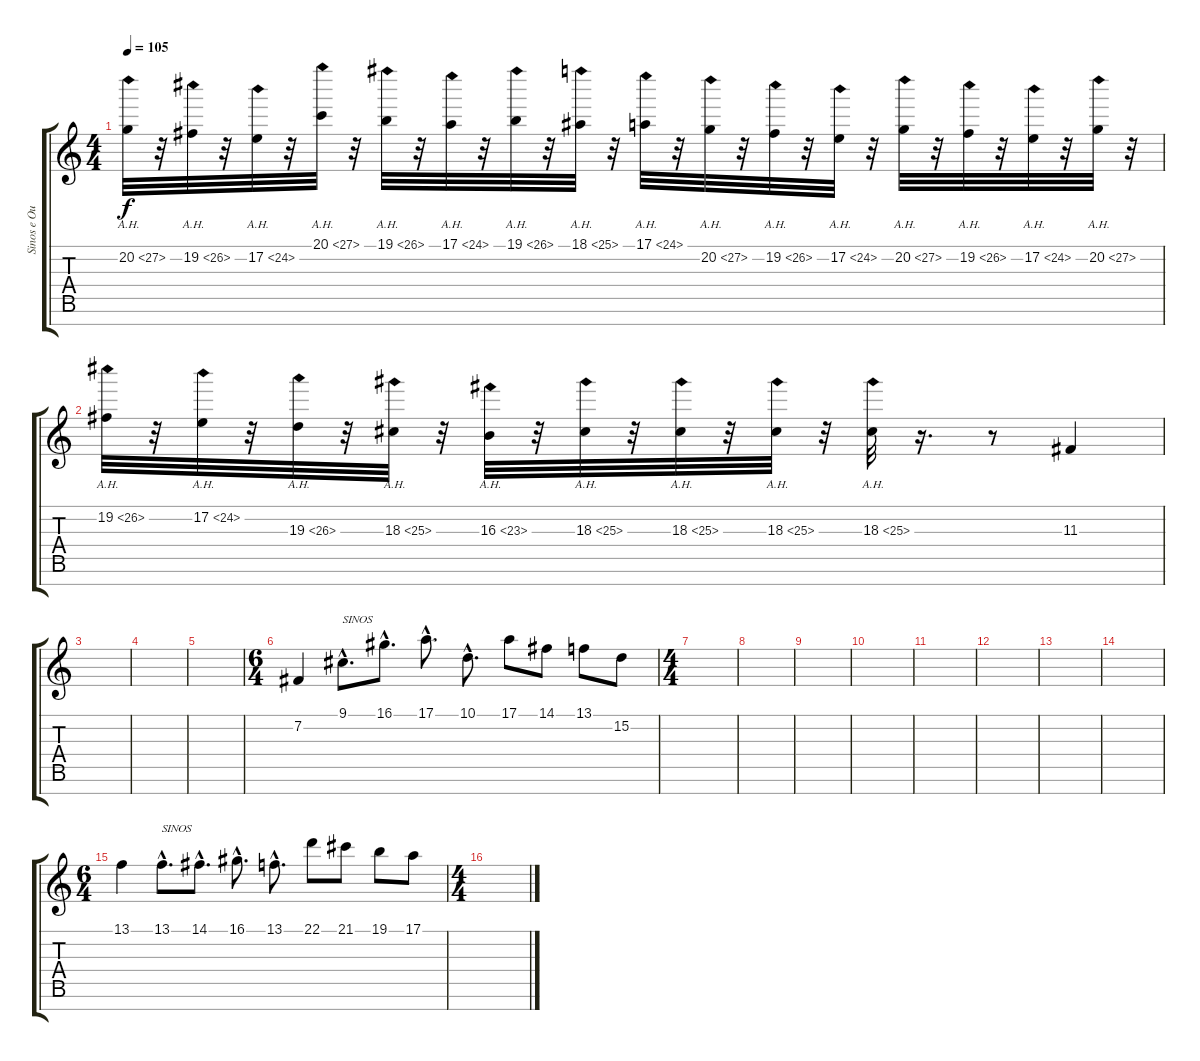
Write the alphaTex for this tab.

\track ("Sinos e Outros" "Sinos e Ou") {instrument tubularbells}
\staff {score tabs}
\tuning (E4 B3 G3 D3 A2 E2 B1) {hide}
\ts (4 4)
\tempo 105
\clef g2
\ks c
20.2{ah 7}.32{dy f volume 9 instrument glockenspiel} r.32 19.2{ah 7}.32 r.32 17.2{ah 7}.32 r.32 20.1{ah 7}.32 r.32 19.1{ah 7}.32 r.32 17.1{ah 7}.32 r.32 19.1{ah 7}.32 r.32 18.1{ah 7}.32 r.32 17.1{ah 7}.32 r.32 20.2{ah 7}.32 r.32 19.2{ah 7}.32 r.32 17.2{ah 7}.32 r.32 20.2{ah 7}.32 r.32 19.2{ah 7}.32 r.32 17.2{ah 7}.32 r.32 20.2{ah 7}.32 r.32 |
19.2{ah 7}.32 r.32 17.2{ah 7}.32 r.32 19.3{ah 7}.32 r.32 18.3{ah 7}.32 r.32 16.3{ah 7}.32 r.32 18.3{ah 7}.32 r.32 18.3{ah 7}.32 r.32 18.3{ah 7}.32 r.32 18.3{ah 7}.32 r.16{d} r.8 11.3.4{instrument tubularbells} |
|
|
|
\ts (6 4)
7.2.4 9.1{hac}.8{d txt "SINOS"} 16.1{hac}.8{d} 17.1{hac}.8{d} 10.1{hac}.8{d} 17.1.8 14.1.8 13.1.8 15.2.8 |
\ts (4 4)
|
|
|
|
|
|
|
|
\ts (6 4)
13.1.4{instrument tubularbells} 13.1{hac}.8{d txt "SINOS"} 14.1{hac}.8{d} 16.1{hac}.8{d} 13.1{hac}.8{d} 22.1.8 21.1.8 19.1.8 17.1.8 |
\ts (4 4)
